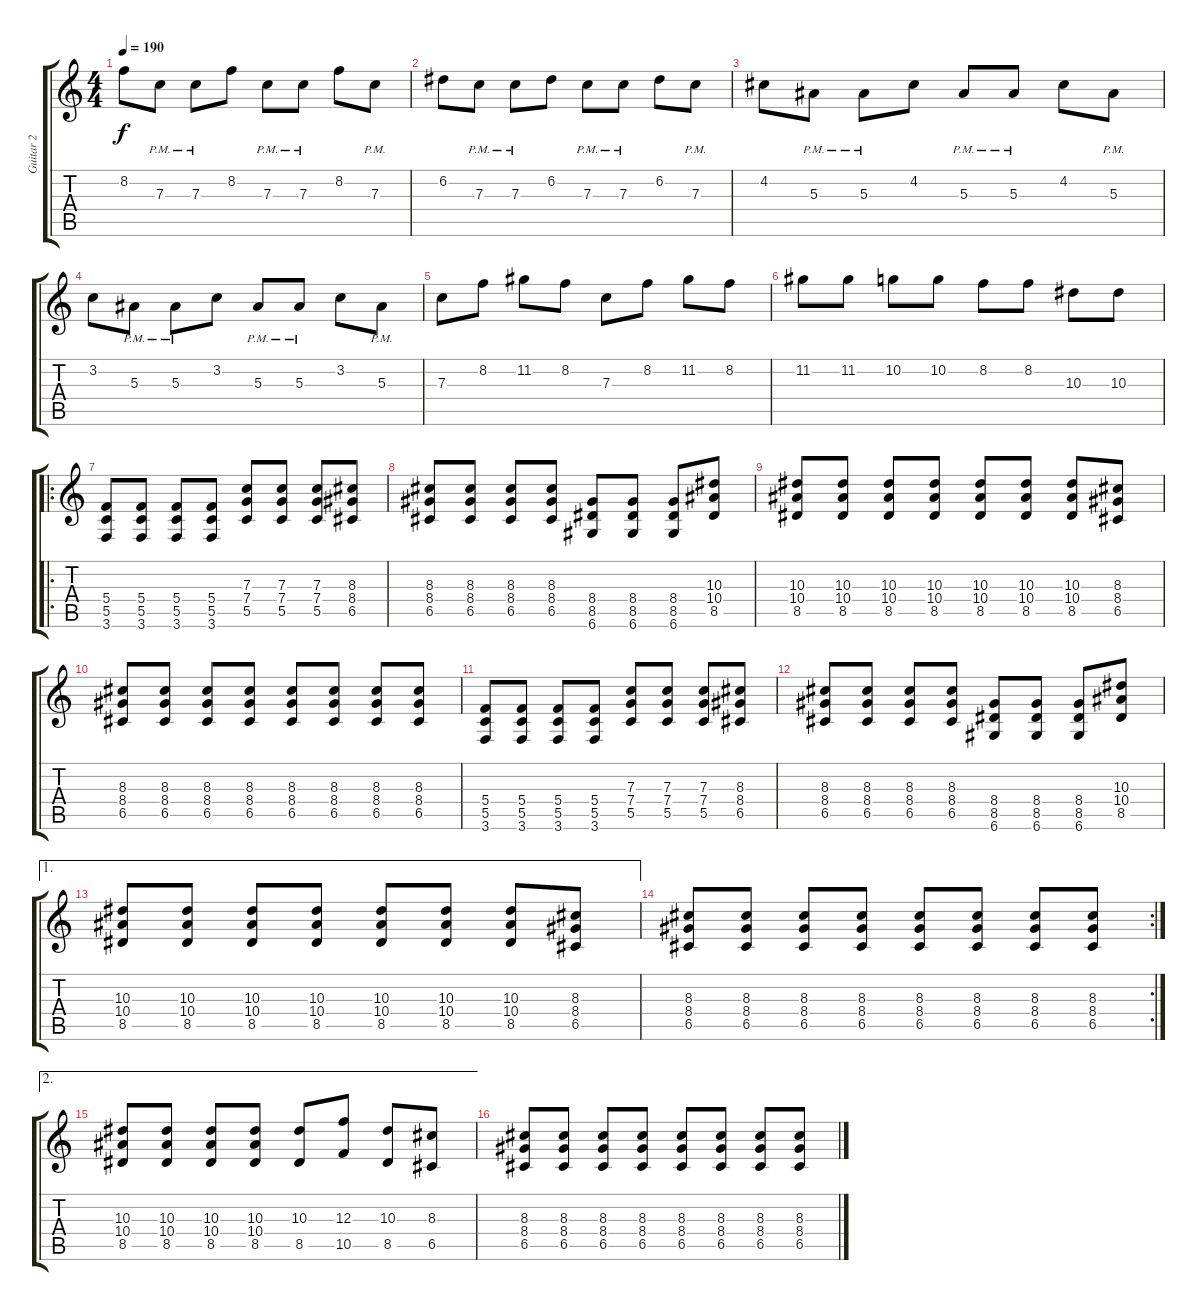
\track ("Guitar 2" "Guitar 2") {instrument distortionguitar}
\staff {score tabs}
\tuning (D4 A3 F3 C3 G2 D2) {hide}
\ts (4 4)
\tempo 190
\clef g2
\ks c
8.2.8{dy f} 7.3{pm}.8 7.3{pm}.8 8.2.8 7.3{pm}.8 7.3{pm}.8 8.2.8 7.3{pm}.8 |
6.2.8 7.3{pm}.8 7.3{pm}.8 6.2.8 7.3{pm}.8 7.3{pm}.8 6.2.8 7.3{pm}.8 |
4.2.8 5.3{pm}.8 5.3{pm}.8 4.2.8 5.3{pm}.8 5.3{pm}.8 4.2.8 5.3{pm}.8 |
3.2.8 5.3{pm}.8 5.3{pm}.8 3.2.8 5.3{pm}.8 5.3{pm}.8 3.2.8 5.3{pm}.8 |
7.3.8{volume 14} 8.2.8 11.2.8 8.2.8 7.3.8 8.2.8 11.2.8 8.2.8 |
11.2.8 11.2.8 10.2.8 10.2.8 8.2.8 8.2.8 10.3.8 10.3.8 |
\ro
(5.4 5.5 3.6).8 (5.4 5.5 3.6).8 (5.4 5.5 3.6).8 (5.4 5.5 3.6).8 (7.3 7.4 5.5).8 (7.3 7.4 5.5).8 (7.3 7.4 5.5).8 (8.3 8.4 6.5).8 |
(8.3 8.4 6.5).8 (8.3 8.4 6.5).8 (8.3 8.4 6.5).8 (8.3 8.4 6.5).8 (8.4 8.5 6.6).8 (8.4 8.5 6.6).8 (8.4 8.5 6.6).8 (10.3 10.4 8.5).8 |
(10.3 10.4 8.5).8 (10.3 10.4 8.5).8 (10.3 10.4 8.5).8 (10.3 10.4 8.5).8 (10.3 10.4 8.5).8 (10.3 10.4 8.5).8 (10.3 10.4 8.5).8 (8.3 8.4 6.5).8 |
(8.3 8.4 6.5).8 (8.3 8.4 6.5).8 (8.3 8.4 6.5).8 (8.3 8.4 6.5).8 (8.3 8.4 6.5).8 (8.3 8.4 6.5).8 (8.3 8.4 6.5).8 (8.3 8.4 6.5).8 |
(5.4 5.5 3.6).8 (5.4 5.5 3.6).8 (5.4 5.5 3.6).8 (5.4 5.5 3.6).8 (7.3 7.4 5.5).8 (7.3 7.4 5.5).8 (7.3 7.4 5.5).8 (8.3 8.4 6.5).8 |
(8.3 8.4 6.5).8 (8.3 8.4 6.5).8 (8.3 8.4 6.5).8 (8.3 8.4 6.5).8 (8.4 8.5 6.6).8 (8.4 8.5 6.6).8 (8.4 8.5 6.6).8 (10.3 10.4 8.5).8 |
\ae 1
(10.3 10.4 8.5).8 (10.3 10.4 8.5).8 (10.3 10.4 8.5).8 (10.3 10.4 8.5).8 (10.3 10.4 8.5).8 (10.3 10.4 8.5).8 (10.3 10.4 8.5).8 (8.3 8.4 6.5).8 |
\rc 2
(8.3 8.4 6.5).8 (8.3 8.4 6.5).8 (8.3 8.4 6.5).8 (8.3 8.4 6.5).8 (8.3 8.4 6.5).8 (8.3 8.4 6.5).8 (8.3 8.4 6.5).8 (8.3 8.4 6.5).8 |
\ae 2
(10.3 10.4 8.5).8 (10.3 10.4 8.5).8 (10.3 10.4 8.5).8 (10.3 10.4 8.5).8 (10.3 8.5).8 (12.3 10.5).8 (10.3 8.5).8 (8.3 6.5).8 |
(8.3 8.4 6.5).8 (8.3 8.4 6.5).8 (8.3 8.4 6.5).8 (8.3 8.4 6.5).8 (8.3 8.4 6.5).8 (8.3 8.4 6.5).8 (8.3 8.4 6.5).8 (8.3 8.4 6.5).8
